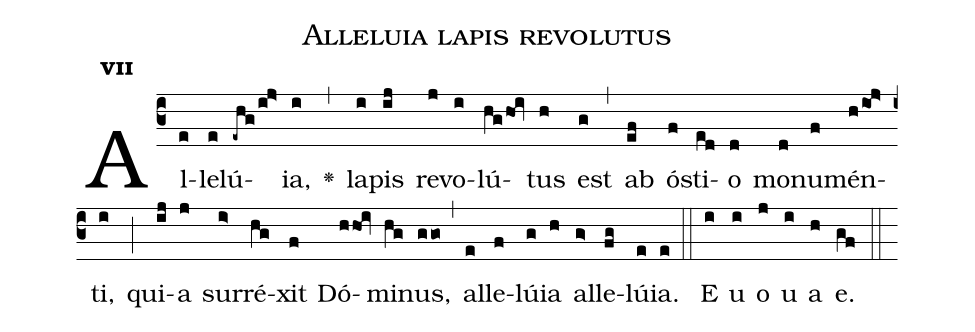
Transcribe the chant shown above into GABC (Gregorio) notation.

name:Alleluia lapis revolutus;
office-part:Antiphona;
mode:7;
%%
initial-style: 1;
name: Alleluia lapis revolutus;
book: Calithes.it;
occasion: Dominicis Tempore Paschali Usque ad Ascensionem Domini;
office-part: Officium Lectionis Ant 1;
user-notes: ;
commentary: ;
annotation: 7a;
centering-scheme: english;
fontsize: 12;
font: OFLSortsMillGoudy;
height: 11;
width: 4.5;
%%
(c3)Al(e)le(e)lú(-ehg/ij>)ia,(i) <v>\greheightstar</v>(,) la(i)pis(ij) re(j)vo(i)lú(hg/hoi)tus(h) est(g) (,) ab(ef) ó(f)sti(ed)o(d) mo(d)nu(f)mén(hio!j>)ti,(i) (;) qui(ij)a(j) sur(i>)ré(hg)xit(f) Dó(hhoi)mi(hg)nus,(ggo) (,) al(e)le(f)lú(g)ia(h) al(g>)le(fg)lú(e)ia.(e) (::)
E(i) u(i) o(j) u(i) a(h) e.(gf) (::)
